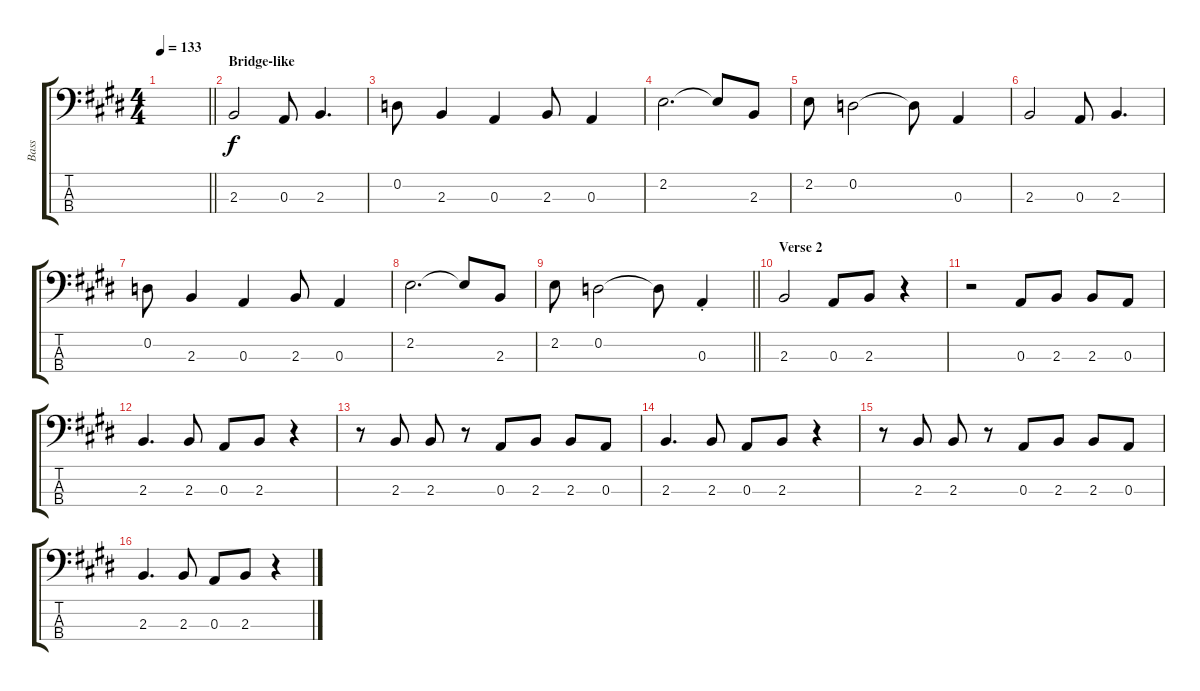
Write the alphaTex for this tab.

\track ("Bass" "Bass") {instrument electricbassfinger}
\staff {score tabs}
\tuning (G2 D2 A1 E1) {hide}
\ts (4 4)
\tempo 133
\clef f4
\barLineRight lightlight
\ks e
|
\section ("" "Bridge-like")
2.3.2 0.3.8 2.3.4{d} |
0.2.8 2.3.4 0.3.4 2.3.8 0.3.4 |
2.2.2{d} 2.2{t}.8 2.3.8 |
2.2.8 0.2.2 0.2{t}.8 0.3.4 |
2.3.2 0.3.8 2.3.4{d} |
0.2.8 2.3.4 0.3.4 2.3.8 0.3.4 |
2.2.2{d} 2.2{t}.8 2.3.8 |
\barLineRight lightlight
2.2.8 0.2.2 0.2{t}.8 0.3{st}.4 |
\section ("" "Verse 2")
2.3.2{volume 12} 0.3.8 2.3.8 r.4 |
r.2 0.3.8 2.3.8 2.3.8 0.3.8 |
2.3.4{d} 2.3.8 0.3.8 2.3.8 r.4 |
r.8 2.3.8 2.3.8 r.8 0.3.8 2.3.8 2.3.8 0.3.8 |
2.3.4{d} 2.3.8 0.3.8 2.3.8 r.4 |
r.8 2.3.8 2.3.8 r.8 0.3.8 2.3.8 2.3.8 0.3.8 |
2.3.4{d} 2.3.8 0.3.8 2.3.8 r.4
